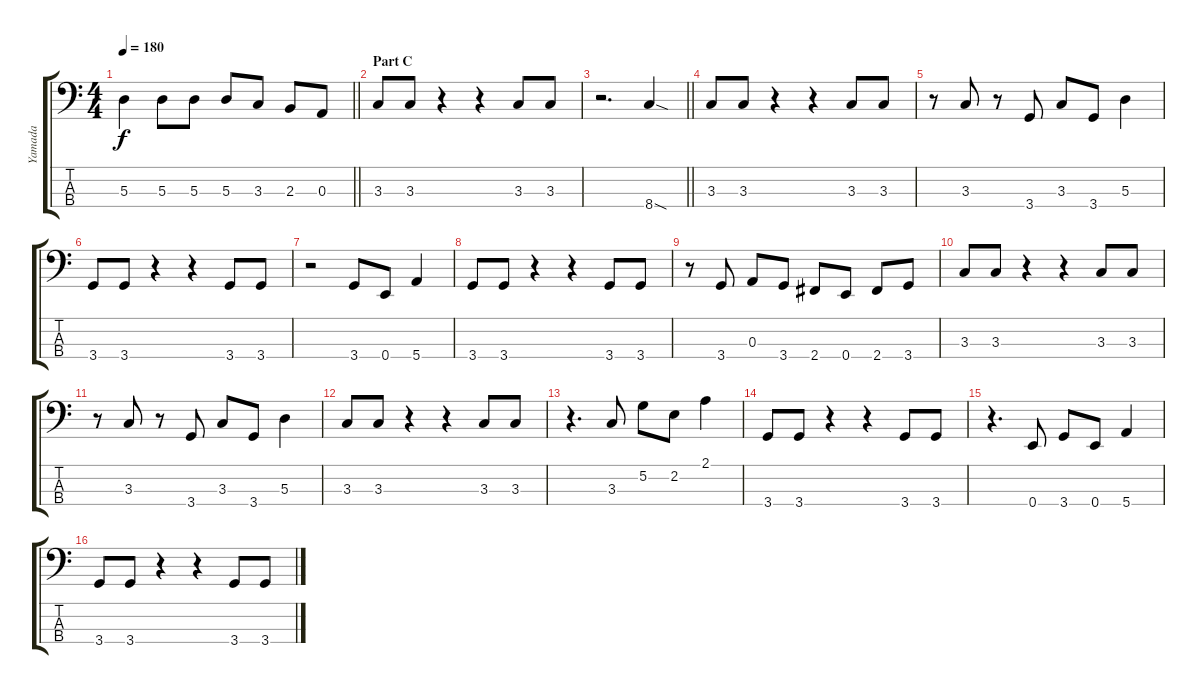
\track ("Yamada" "Yamada") {instrument electricbassfinger}
\staff {score tabs}
\tuning (G2 D2 A1 E1) {hide}
\ts (4 4)
\tempo 180
\clef f4
\barLineRight lightlight
\ks c
5.3.4{dy f} 5.3.8 5.3.8 5.3.8 3.3.8 2.3.8 0.3.8 |
\section ("" "Part C")
3.3.8 3.3.8 r.4 r.4 3.3.8 3.3.8 |
\barLineRight lightlight
r.2{d} 8.4{sod}.4 |
3.3.8 3.3.8 r.4 r.4 3.3.8 3.3.8 |
r.8 3.3.8 r.8 3.4.8 3.3.8 3.4.8 5.3.4 |
3.4.8 3.4.8 r.4 r.4 3.4.8 3.4.8 |
r.2 3.4.8 0.4.8 5.4.4 |
3.4.8 3.4.8 r.4 r.4 3.4.8 3.4.8 |
r.8 3.4.8 0.3.8 3.4.8 2.4.8 0.4.8 2.4.8 3.4.8 |
3.3.8 3.3.8 r.4 r.4 3.3.8 3.3.8 |
r.8 3.3.8 r.8 3.4.8 3.3.8 3.4.8 5.3.4 |
3.3.8 3.3.8 r.4 r.4 3.3.8 3.3.8 |
r.4{d} 3.3.8 5.2.8 2.2.8 2.1.4 |
3.4.8 3.4.8 r.4 r.4 3.4.8 3.4.8 |
r.4{d} 0.4.8 3.4.8 0.4.8 5.4.4 |
3.4.8 3.4.8 r.4 r.4 3.4.8 3.4.8
